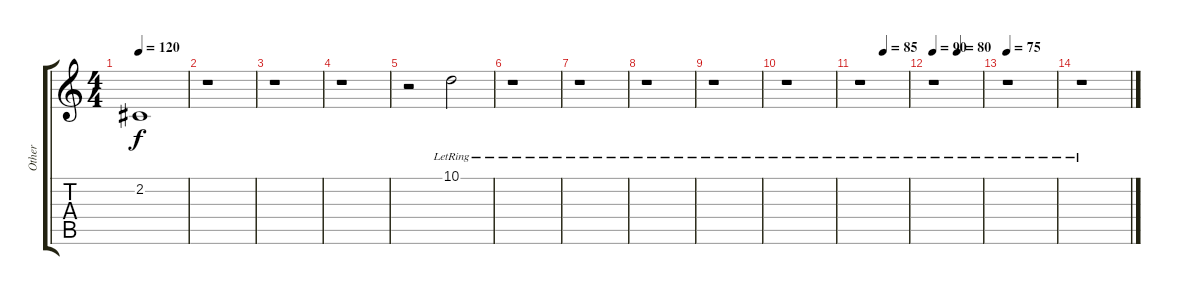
\track ("Other" "Other") {instrument vibraphone}
\staff {score tabs}
\tuning (E4 B3 G3 D3 A2 E2) {hide}
\ts (4 4)
\tempo 120
\clef g2
\ks c
2.2.1{dy f} |
r.1 |
r.1 |
r.1 |
r.2 10.1{lr}.2{volume 16 instrument tubularbells} |
r.1 |
r.1 |
r.1 |
r.1 |
r.1 |
\tempo (85 0.5)
r.1 |
\tempo 90
\tempo (80 0.5)
r.1 |
\tempo 65
\tempo 75
r.1 |
r.1
